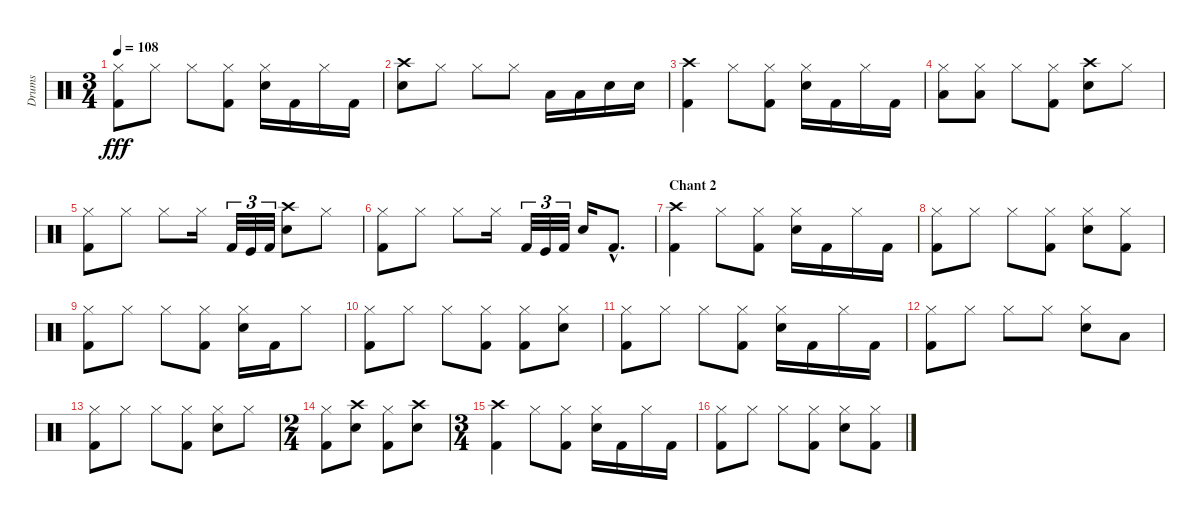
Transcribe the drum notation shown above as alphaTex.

\track ("Drums" "Drums") {instrument percussion}
\staff {score}
\articulation defaults
\ts (3 4)
\tempo 108
\clef neutral
\ks c
("Hi-Hat (closed)" "Kick (hit) 2").8{dy fff} "Hi-Hat (closed)".8 "Hi-Hat (closed)".8 ("Hi-Hat (closed)" "Kick (hit) 2").8 ("Hi-Hat (closed)" "Electric Snare (hit)").16 "Kick (hit) 2".16 "Hi-Hat (closed)".16 "Kick (hit) 2".16 |
("Crash high (hit)" "Electric Snare (hit)").8 "Hi-Hat (closed)".8 "Hi-Hat (closed)".8 "Hi-Hat (closed)".8 "Low Tom (hit)".16 "Low Tom (hit)".16 "Electric Snare (hit)".16 "Electric Snare (hit)".16 |
("Crash high (hit)" "Kick (hit) 2").4 "Hi-Hat (closed)".8 ("Hi-Hat (closed)" "Kick (hit) 2").8 ("Hi-Hat (closed)" "Electric Snare (hit)").16 "Kick (hit) 2".16 "Hi-Hat (closed)".16 "Kick (hit) 2".16 |
("Hi-Hat (closed)" "Low Tom (hit)").8 ("Hi-Hat (closed)" "Low Tom (hit)").8 "Hi-Hat (closed)".8 ("Hi-Hat (closed)" "Kick (hit) 2").8 ("Crash high (hit)" "Electric Snare (hit)").8 "Hi-Hat (closed)".8 |
("Hi-Hat (closed)" "Kick (hit) 2").8 "Hi-Hat (closed)".8 "Hi-Hat (closed)".8 "Hi-Hat (closed)".16 "Kick (hit) 2".32{tu (3 2)} "Kick (hit)".32{tu (3 2)} "Kick (hit) 2".32{tu (3 2)} ("Crash high (hit)" "Electric Snare (hit)").8 "Hi-Hat (closed)".8 |
("Hi-Hat (closed)" "Kick (hit) 2").8 "Hi-Hat (closed)".8 "Hi-Hat (closed)".8 "Hi-Hat (closed)".16 "Kick (hit) 2".32{tu (3 2)} "Kick (hit)".32{tu (3 2)} "Kick (hit) 2".32{tu (3 2)} "Electric Snare (hit)".16 "Kick (hit) 2"{hac}.8{d} |
\section ("" "Chant 2")
("Crash high (hit)" "Kick (hit) 2").4 "Hi-Hat (closed)".8 ("Hi-Hat (closed)" "Kick (hit) 2").8 ("Hi-Hat (closed)" "Electric Snare (hit)").16 "Kick (hit) 2".16 "Hi-Hat (closed)".16 "Kick (hit) 2".16 |
("Hi-Hat (closed)" "Kick (hit) 2").8 "Hi-Hat (closed)".8 "Hi-Hat (closed)".8 ("Hi-Hat (closed)" "Kick (hit) 2").8 ("Hi-Hat (closed)" "Electric Snare (hit)").8 ("Hi-Hat (closed)" "Kick (hit) 2").8 |
("Hi-Hat (closed)" "Kick (hit) 2").8 "Hi-Hat (closed)".8 "Hi-Hat (closed)".8 ("Hi-Hat (closed)" "Kick (hit) 2").8 ("Hi-Hat (closed)" "Electric Snare (hit)").16 "Kick (hit) 2".16 "Hi-Hat (closed)".8 |
("Hi-Hat (closed)" "Kick (hit) 2").8 "Hi-Hat (closed)".8 "Hi-Hat (closed)".8 ("Hi-Hat (closed)" "Kick (hit) 2").8 ("Hi-Hat (closed)" "Kick (hit) 2").8 ("Hi-Hat (closed)" "Electric Snare (hit)").8 |
("Hi-Hat (closed)" "Kick (hit) 2").8 "Hi-Hat (closed)".8 "Hi-Hat (closed)".8 ("Hi-Hat (closed)" "Kick (hit) 2").8 ("Hi-Hat (closed)" "Electric Snare (hit)").16 "Kick (hit) 2".16 "Hi-Hat (closed)".16 "Kick (hit) 2".16 |
("Hi-Hat (closed)" "Kick (hit) 2").8 "Hi-Hat (closed)".8 "Hi-Hat (closed)".8 "Hi-Hat (closed)".8 ("Hi-Hat (closed)" "Electric Snare (hit)").8 "Low Tom (hit)".8 |
("Hi-Hat (closed)" "Kick (hit) 2").8 "Hi-Hat (closed)".8 "Hi-Hat (closed)".8 ("Hi-Hat (closed)" "Kick (hit) 2").8 ("Hi-Hat (closed)" "Snare (hit) 2").8 "Hi-Hat (closed)".8 |
\ts (2 4)
("Hi-Hat (closed)" "Kick (hit) 2").8 ("Crash high (hit)" "Electric Snare (hit)").8 ("Hi-Hat (closed)" "Kick (hit) 2").8 ("Crash high (hit)" "Electric Snare (hit)").8 |
\ts (3 4)
("Crash high (hit)" "Kick (hit) 2").4 "Hi-Hat (closed)".8 ("Hi-Hat (closed)" "Kick (hit) 2").8 ("Hi-Hat (closed)" "Electric Snare (hit)").16 "Kick (hit) 2".16 "Hi-Hat (closed)".16 "Kick (hit) 2".16 |
("Hi-Hat (closed)" "Kick (hit) 2").8 "Hi-Hat (closed)".8 "Hi-Hat (closed)".8 ("Hi-Hat (closed)" "Kick (hit) 2").8 ("Hi-Hat (closed)" "Electric Snare (hit)").8 ("Hi-Hat (closed)" "Kick (hit) 2").8
